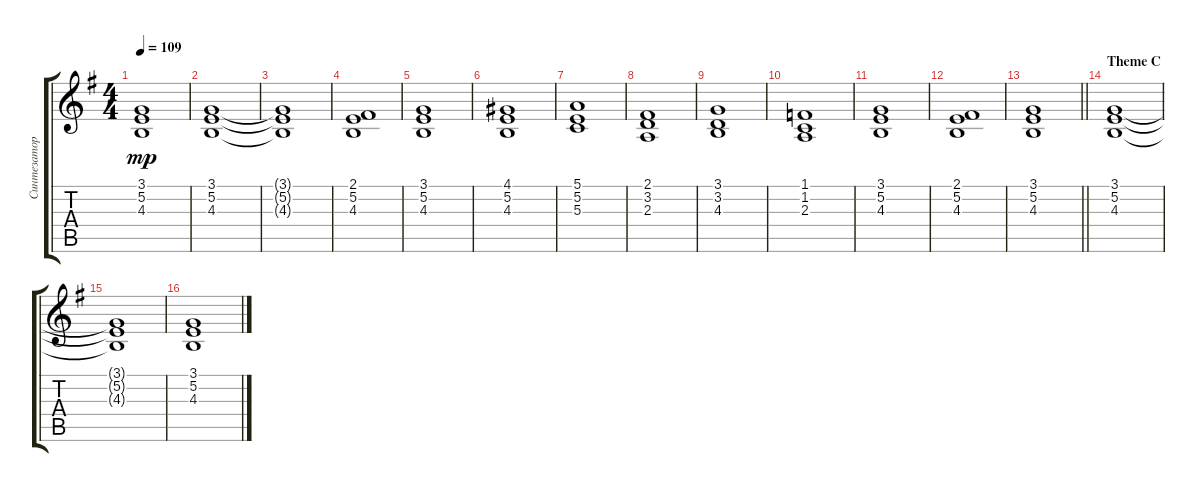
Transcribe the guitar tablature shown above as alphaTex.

\track ("Синтезатор" "Синтезатор") {instrument stringensemble1}
\staff {score tabs}
\tuning (E4 B3 G3 D3 A2 E2) {hide}
\ts (4 4)
\tempo 109
\clef g2
\ks eminor
(3.1 5.2 4.3).1{dy mp} |
(3.1 5.2 4.3).1 |
(3.1{t} 5.2{t} 4.3{t}).1 |
(2.1 5.2 4.3).1 |
(3.1 5.2 4.3).1 |
(4.1 5.2 4.3).1 |
(5.1 5.2 5.3).1 |
(2.1 3.2 2.3).1 |
(3.1 3.2 4.3).1 |
(1.1 1.2 2.3).1 |
(3.1 5.2 4.3).1 |
(2.1 5.2 4.3).1 |
\barLineRight lightlight
(3.1 5.2 4.3).1 |
\section ("" "Theme С")
(3.1 5.2 4.3).1 |
(3.1{t} 5.2{t} 4.3{t}).1 |
(3.1 5.2 4.3).1
